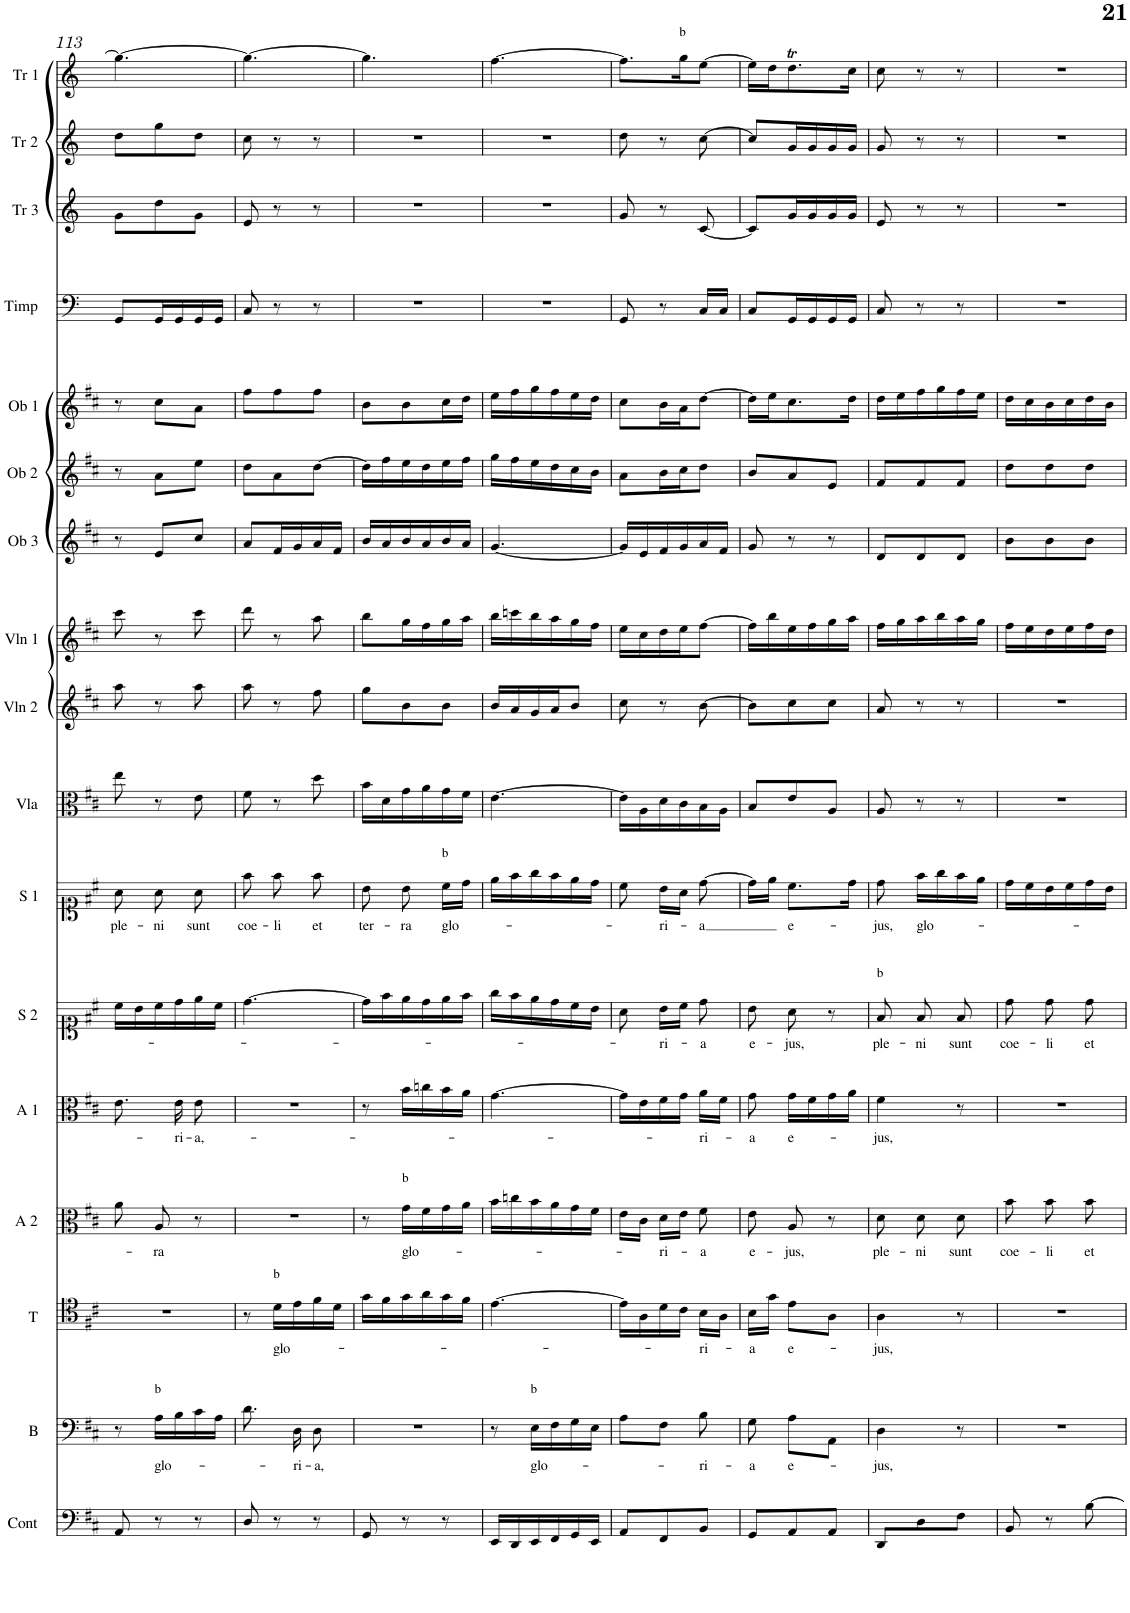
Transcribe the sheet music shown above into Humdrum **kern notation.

**kern	**kern	**text	**kern	**text	**kern	**text	**kern	**text	**kern	**text	**kern	**text	**kern	**kern	**kern	**kern	**kern	**kern	**kern	**kern	**kern	**kern
*part17	*part16	*part16	*part15	*part15	*part14	*part14	*part13	*part13	*part12	*part12	*part11	*part11	*part10	*part9	*part8	*part7	*part6	*part5	*part4	*part3	*part2	*part1
*staff17	*staff16	*staff16	*staff15	*staff15	*staff14	*staff14	*staff13	*staff13	*staff12	*staff12	*staff11	*staff11	*staff10	*staff9	*staff8	*staff7	*staff6	*staff5	*staff4	*staff3	*staff2	*staff1
*I"Continuo	*I"Bass	*	*I"Tenor	*	*I"Alto 2	*	*I"Alto 1	*	*I"Soprano 2	*	*I"Soprano 1	*	*I"Viola	*I"Violin 2	*I"Violin 1	*I"Oboe 3	*I"Oboe 2	*I"Oboe 1	*I"Timpani	*I"Tromba 3	*I"Tromba 2	*I"Tromba 1
*I'Cont	*I'B	*	*I'T	*	*I'A 2	*	*I'A 1	*	*I'S 2	*	*I'S 1	*	*I'Vla	*I'Vln 2	*I'Vln 1	*I'Ob 3	*I'Ob 2	*I'Ob 1	*I'Timp	*I'Tr 3	*I'Tr 2	*I'Tr 1
!!LO:PB:g=z
*clefF4	*clefF4	*	*clefC4	*	*clefC3	*	*clefC3	*	*clefC1	*	*clefC1	*	*clefC3	*clefG2	*clefG2	*clefG2	*clefG2	*clefG2	*clefF4	*clefG2	*clefG2	*clefG2
*	*	*	*	*	*	*	*	*	*	*	*	*	*	*	*	*	*	*	*Trd-1c-2	*Trd-1c-2	*Trd-1c-2	*Trd-1c-2
*k[f#c#]	*k[f#c#]	*	*k[f#c#]	*	*k[f#c#]	*	*k[f#c#]	*	*k[f#c#]	*	*k[f#c#]	*	*k[f#c#]	*k[f#c#]	*k[f#c#]	*k[f#c#]	*k[f#c#]	*k[f#c#]	*k[]	*k[]	*k[]	*k[]
*M3/8	*M3/8	*	*M3/8	*	*M3/8	*	*M3/8	*	*M3/8	*	*M3/8	*	*M3/8	*M3/8	*M3/8	*M3/8	*M3/8	*M3/8	*M3/8	*M3/8	*M3/8	*M3/8
=113	=113	=113	=113	=113	=113	=113	=113	=113	=113	=113	=113	=113	=113	=113	=113	=113	=113	=113	=113	=113	=113	=113
!	!	!	!	!	!	!	!	!	!	!	!	!LO:LY:b	!	!	!	!	!	!	!	!	!	!
8AA/	8r	.	4.r	.	8a\	.	8.e\	.	16cc#\LL	.	8a\	ple-	8ee\	8aa\	8ccc#\	8r	8r	8r	8GG/L	8g\L	8dd\L	4.gg\_
.	.	.	.	.	.	.	.	.	16b\	.	.	.	.	.	.	.	.	.	.	.	.	.
!	!LO:TX:a:t=b	!	!	!	!	!	!	!	!	!	!	!	!	!	!	!	!	!	!	!	!	!
!	!	!LO:LY:b	!	!	!	!LO:LY:b	!	!	!	!	!	!LO:LY:b	!	!	!	!	!	!	!	!	!	!
8r	16A\LL	glo-	.	.	8A/	-ra	.	.	16cc#\	.	8a\	-ni	8r	8r	8r	8e/L	8a\L	8cc#\L	16GG/L	8dd\	8gg\	.
!	!	!	!	!	!	!	!	!LO:LY:b	!	!	!	!	!	!	!	!	!	!	!	!	!	!
.	16B\	.	.	.	.	.	16e\	-ri-	16dd\	.	.	.	.	.	.	.	.	.	16GG/	.	.	.
!	!	!	!	!	!	!	!	!LO:LY:b	!	!	!	!LO:LY:b	!	!	!	!	!	!	!	!	!	!
8r	16c#\	.	.	.	8r	.	8e\	-a,-	16ee\	.	8a\	sunt	8e\	8aa\	8ccc#\	8cc#/J	8ee\J	8a\J	16GG/	8g\J	8dd\J	.
.	16A\JJ	.	.	.	.	.	.	.	16cc#\JJ	.	.	.	.	.	.	.	.	.	16GG/JJ	.	.	.
=114	=114	=114	=114	=114	=114	=114	=114	=114	=114	=114	=114	=114	=114	=114	=114	=114	=114	=114	=114	=114	=114	=114
!	!	!	!	!	!	!	!	!	!	!	!	!LO:LY:b	!	!	!	!	!	!	!	!	!	!
8D/	8.d\	.	8r	.	4.r	.	4.r	.	[4.dd\	.	8ff#\	coe-	8f#\	8aa\	8ddd\	8a/L	8dd\L	8ff#\L	8C/	8e/	8cc\	4.gg\_
!	!	!	!LO:TX:a:t=b	!	!	!	!	!	!	!	!	!	!	!	!	!	!	!	!	!	!	!
!	!	!	!	!LO:LY:b	!	!	!	!	!	!	!	!LO:LY:b	!	!	!	!	!	!	!	!	!	!
8r	.	.	16d\LL	glo-	.	.	.	.	.	.	8ff#\	-li	8r	8r	8r	16f#/L	8a\	8ff#\	8r	8r	8r	.
!	!	!LO:LY:b	!	!	!	!	!	!	!	!	!	!	!	!	!	!	!	!	!	!	!	!
.	16D\	-ri-	16e\	.	.	.	.	.	.	.	.	.	.	.	.	16g/	.	.	.	.	.	.
!	!	!LO:LY:b	!	!	!	!	!	!	!	!	!	!LO:LY:b	!	!	!	!	!	!	!	!	!	!
8r	8D\	-a,	16f#\	.	.	.	.	.	.	.	8ff#\	et	8dd\	8ff#\	8aa\	16a/	[8dd\J	8ff#\J	8r	8r	8r	.
.	.	.	16d\JJ	.	.	.	.	.	.	.	.	.	.	.	.	16f#/JJ	.	.	.	.	.	.
=115	=115	=115	=115	=115	=115	=115	=115	=115	=115	=115	=115	=115	=115	=115	=115	=115	=115	=115	=115	=115	=115	=115
!	!	!	!	!	!	!	!	!	!	!	!	!LO:LY:b	!	!	!	!	!	!	!	!	!	!
8GG/	4.r	.	16g\LL	.	8r	.	8r	.	16dd\LL]	.	8b\	ter-	16b\LL	8gg\L	8bb\L	16b/LL	16dd\LL]	8b\L	4.r	4.r	4.r	4.gg\]
.	.	.	16f#\	.	.	.	.	.	16ff#\	.	.	.	16d\	.	.	16a/	16ff#\	.	.	.	.	.
!	!	!	!	!	!LO:TX:a:t=b	!	!	!	!	!	!	!	!	!	!	!	!	!	!	!	!	!
!	!	!	!	!	!	!LO:LY:b	!	!	!	!	!	!LO:LY:b	!	!	!	!	!	!	!	!	!	!
8r	.	.	16g\	.	16g\LL	glo-	16b\LL	.	16ee\	.	8b\	-ra	16g\	8b\	16gg\L	16b/	16ee\	8b\	.	.	.	.
.	.	.	16a\	.	16f#\	.	16ccn\	.	16dd\	.	.	.	16a\	.	16ff#\	16a/	16dd\	.	.	.	.	.
!	!	!	!	!	!	!	!	!	!	!	!LO:TX:a:t=b	!	!	!	!	!	!	!	!	!	!	!
!	!	!	!	!	!	!	!	!	!	!	!	!LO:LY:b	!	!	!	!	!	!	!	!	!	!
8r	.	.	16g\	.	16g\	.	16b\	.	16ee\	.	16cc#\LL	glo-	16g\	8b\J	16gg\	16b/	16ee\	16cc#\L	.	.	.	.
.	.	.	16f#\JJ	.	16a\JJ	.	16a\JJ	.	16ff#\JJ	.	16dd\JJ	.	16f#\JJ	.	16aa\JJ	16a/JJ	16ff#\JJ	16dd\JJ	.	.	.	.
=116	=116	=116	=116	=116	=116	=116	=116	=116	=116	=116	=116	=116	=116	=116	=116	=116	=116	=116	=116	=116	=116	=116
16EE/LL	8r	.	[4.e\	.	16b\LL	.	[4.g\	.	16gg\LL	.	16ee\LL	.	[4.e\	16b/LL	16bb\LL	[4.g/	16gg\LL	16ee\LL	4.r	4.r	4.r	[4.ff\
16DD/	.	.	.	.	16ccn\	.	.	.	16ff#\	.	16ff#\	.	.	16a/	16cccn\	.	16ff#\	16ff#\	.	.	.	.
!	!LO:TX:a:t=b	!	!	!	!	!	!	!	!	!	!	!	!	!	!	!	!	!	!	!	!	!
!	!	!LO:LY:b	!	!	!	!	!	!	!	!	!	!	!	!	!	!	!	!	!	!	!	!
16EE/	16E\LL	glo-	.	.	16b\	.	.	.	16ee\	.	16gg\	.	.	16g/	16bb\	.	16ee\	16gg\	.	.	.	.
16FF#/	16F#\	.	.	.	16a\	.	.	.	16dd\	.	16ff#\	.	.	16a/J	16aa\	.	16dd\	16ff#\	.	.	.	.
16GG/	16G\	.	.	.	16g\	.	.	.	16cc#\	.	16ee\	.	.	8b/J	16gg\	.	16cc#\	16ee\	.	.	.	.
16EE/JJ	16E\JJ	.	.	.	16f#\JJ	.	.	.	16b\JJ	.	16dd\JJ	.	.	.	16ff#\JJ	.	16b\JJ	16dd\JJ	.	.	.	.
=117	=117	=117	=117	=117	=117	=117	=117	=117	=117	=117	=117	=117	=117	=117	=117	=117	=117	=117	=117	=117	=117	=117
8AA/L	8A\L	.	16e\LL]	.	16e\LL	.	16g\LL]	.	8a\	.	8cc#\	.	16e\LL]	8cc#\	16ee\LL	16g/LL]	8a\L	8cc#\L	8GG/	8g/	8dd\	8.ff\L]
.	.	.	16A\	.	16c#\JJ	.	16e\	.	.	.	.	.	16A\	.	16cc#\	16e/	.	.	.	.	.	.
!	!	!	!	!	!	!LO:LY:b	!	!	!	!LO:LY:b	!	!LO:LY:b	!	!	!	!	!	!	!	!	!	!
8FF#/	8F#\J	.	16d\	.	16d\LL	-ri-	16f#\	.	16b\LL	-ri-	16b\LL	-ri-	16d\	8r	16dd\	16f#/	16b\L	16b\L	8r	8r	8r	.
!	!	!	!	!	!	!	!	!	!	!	!	!	!	!	!	!	!	!	!	!	!	!LO:TX:a:t=b
.	.	.	16c#\JJ	.	16e\JJ	.	16g\JJ	.	16cc#\JJ	.	16a\JJ	.	16c#\	.	16ee\J	16g/	16cc#\J	16a\J	.	.	.	16gg\K
!	!	!LO:LY:b	!	!LO:LY:b	!	!LO:LY:b	!	!LO:LY:b	!	!LO:LY:b	!	!LO:LY:b	!	!	!	!	!	!	!	!	!	!
8BB/J	8B\	-ri-	16B\LL	ri-	8f#\	-a	16a\LL	-ri-	8dd\	-a	[8dd\	-a	16B\	[8b\	[8ff#\J	16a/	8dd\J	[8dd\J	16C/LL	[8c/	[8cc\	[8ee\J
.	.	.	16A\JJ	.	.	.	16f#\JJ	.	.	.	.	.	16A\JJ	.	.	16f#/JJ	.	.	16C/JJ	.	.	.
=118	=118	=118	=118	=118	=118	=118	=118	=118	=118	=118	=118	=118	=118	=118	=118	=118	=118	=118	=118	=118	=118	=118
!	!	!LO:LY:b	!	!LO:LY:b	!	!LO:LY:b	!	!LO:LY:b	!	!LO:LY:b	!	!	!	!	!	!	!	!	!	!	!	!
8GG/L	8G\	-a	16B\LL	-a	8e\	e-	8g\	-a	8b\	e-	16dd\LL]	.	8B/L	8b\L]	16ff#\LL]	8g/	8b/L	16dd\LL]	8C/L	8c/L]	8cc/L]	16ee\LL]
.	.	.	16g\JJ	.	.	.	.	.	.	.	16ee\JJ	.	.	.	16bb\	.	.	16ee\J	.	.	.	16dd\J
!	!	!LO:LY:b	!	!LO:LY:b	!	!LO:LY:b	!	!LO:LY:b	!	!LO:LY:b	!	!LO:LY:b	!	!	!	!	!	!	!	!	!	!
8AA/	8A\L	e-	8e\L	e-	8A/	-jus,	16g\LL	e-	8a\	-jus,	8.cc#\L	e-	8e/	8cc#\	16ee\	8r	8a/	8.cc#\	16GG/L	16g/L	16g/L	8.ddT\
.	.	.	.	.	.	.	16f#\	.	.	.	.	.	.	.	16ff#\	.	.	.	16GG/	16g/	16g/	.
8AA/J	8AA\J	.	8A\J	.	8r	.	16g\	.	8r	.	.	.	8A/J	8cc#\J	16gg\	8r	8e/J	.	16GG/	16g/	16g/	.
.	.	.	.	.	.	.	16a\JJ	.	.	.	16dd\Jk	.	.	.	16aa\JJ	.	.	16dd\Jk	16GG/JJ	16g/JJ	16g/JJ	16cc\Jk
=119	=119	=119	=119	=119	=119	=119	=119	=119	=119	=119	=119	=119	=119	=119	=119	=119	=119	=119	=119	=119	=119	=119
!	!	!	!	!	!	!	!	!	!LO:TX:a:t=b	!	!	!	!	!	!	!	!	!	!	!	!	!
!	!	!LO:LY:b	!	!LO:LY:b	!	!LO:LY:b	!	!LO:LY:b	!	!LO:LY:b	!	!LO:LY:b	!	!	!	!	!	!	!	!	!	!
8DD/L	4D\	-jus,	4A\	-jus,	8d\	ple-	4f#\	-jus,	8f#/	ple-	8dd\	-jus,	8A/	8a/	16ff#\LL	8d/L	8f#/L	16dd\LL	8C/	8e/	8g/	8cc\
.	.	.	.	.	.	.	.	.	.	.	.	.	.	.	16gg\	.	.	16ee\	.	.	.	.
!	!	!	!	!	!	!LO:LY:b	!	!	!	!LO:LY:b	!	!LO:LY:b	!	!	!	!	!	!	!	!	!	!
8D\	.	.	.	.	8d\	-ni	.	.	8f#/	-ni	16ff#\LL	glo-	8r	8r	16aa\	8d/	8f#/	16ff#\	8r	8r	8r	8r
.	.	.	.	.	.	.	.	.	.	.	16gg\	.	.	.	16bb\	.	.	16gg\	.	.	.	.
!	!	!	!	!	!	!LO:LY:b	!	!	!	!LO:LY:b	!	!	!	!	!	!	!	!	!	!	!	!
8F#\J	8r	.	8r	.	8d\	sunt	8r	.	8f#/	sunt	16ff#\	.	8r	8r	16aa\	8d/J	8f#/J	16ff#\	8r	8r	8r	8r
.	.	.	.	.	.	.	.	.	.	.	16ee\JJ	.	.	.	16gg\JJ	.	.	16ee\JJ	.	.	.	.
=120	=120	=120	=120	=120	=120	=120	=120	=120	=120	=120	=120	=120	=120	=120	=120	=120	=120	=120	=120	=120	=120	=120
!	!	!	!	!	!	!LO:LY:b	!	!	!	!LO:LY:b	!	!	!	!	!	!	!	!	!	!	!	!
8BB/	4.r	.	4.r	.	8b\	coe-	4.r	.	8dd\	coe-	16dd\LL	.	4.r	4.r	16ff#\LL	8b\L	8dd\L	16dd\LL	4.r	4.r	4.r	4.r
.	.	.	.	.	.	.	.	.	.	.	16cc#\	.	.	.	16ee\	.	.	16cc#\	.	.	.	.
!	!	!	!	!	!	!LO:LY:b	!	!	!	!LO:LY:b	!	!	!	!	!	!	!	!	!	!	!	!
8r	.	.	.	.	8b\	-li	.	.	8dd\	-li	16b\	.	.	.	16dd\	8b\	8dd\	16b\	.	.	.	.
.	.	.	.	.	.	.	.	.	.	.	16cc#\	.	.	.	16ee\	.	.	16cc#\	.	.	.	.
!	!	!	!	!	!	!LO:LY:b	!	!	!	!LO:LY:b	!	!	!	!	!	!	!	!	!	!	!	!
[8B\	.	.	.	.	8b\	et	.	.	8dd\	et	16dd\	.	.	.	16ff#\	8b\J	8dd\J	16dd\	.	.	.	.
.	.	.	.	.	.	.	.	.	.	.	16b\JJ	.	.	.	16dd\JJ	.	.	16b\JJ	.	.	.	.
=	=	=	=	=	=	=	=	=	=	=	=	=	=	=	=	=	=	=	=	=	=	=
*-	*-	*-	*-	*-	*-	*-	*-	*-	*-	*-	*-	*-	*-	*-	*-	*-	*-	*-	*-	*-	*-	*-
